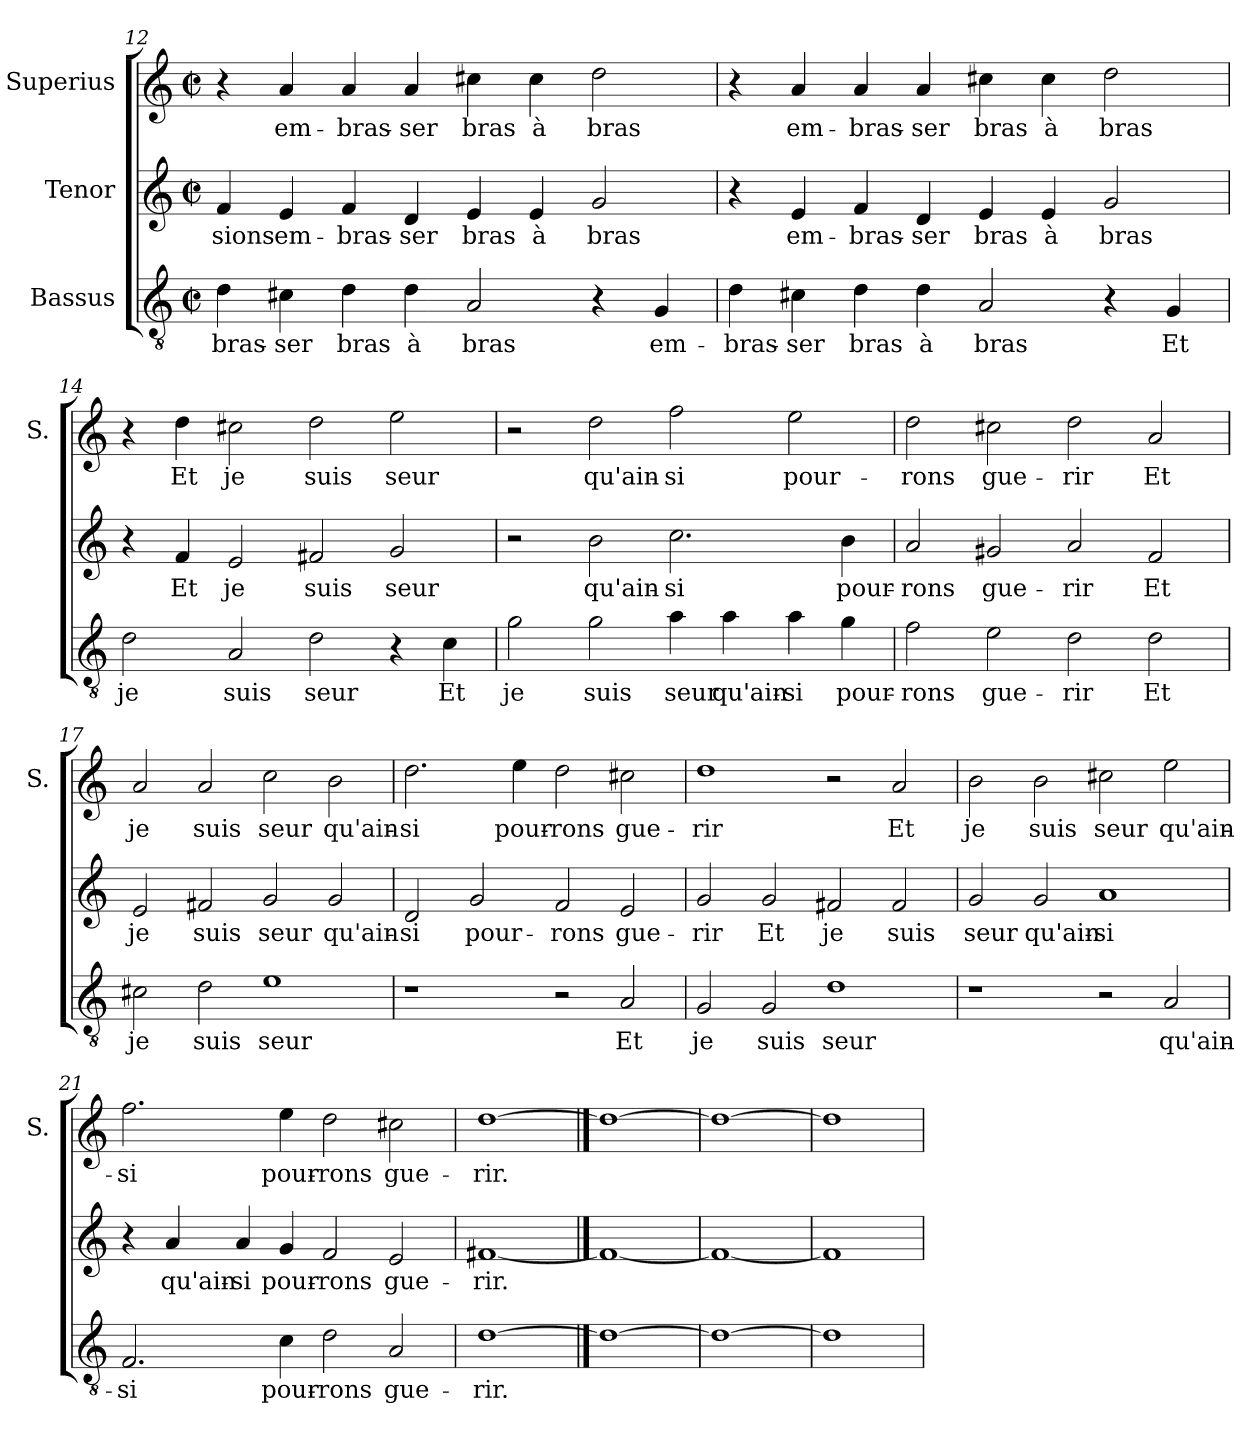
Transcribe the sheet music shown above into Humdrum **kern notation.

**kern	**text	**kern	**text	**kern	**text
*part3	*part3	*part2	*part2	*part1	*part1
*staff3	*staff3	*staff2	*staff2	*staff1	*staff1
*I"Bassus	*	*I"Tenor	*	*I"Superius	*
*	*	*	*	*I'S.	*
!!LO:LB:g=z
*clefGv2	*	*clefG2	*	*clefG2	*
*k[]	*	*k[]	*	*k[]	*
*C:	*	*C:	*	*C:	*
*M2/2	*	*M2/2	*	*M2/2	*
*met(c|)	*	*met(c|)	*	*met(c|)	*
=12	=12	=12	=12	=12	=12
4d\	-bras-	4f/	-sions	4r	.
4c#X\	-ser	4e/	em-	4a/	em-
4d\	bras	4f/	-bras-	4a/	-bras-
4d\	à	4d/	-ser	4a/	-ser
2A/	bras	4e/	bras	4cc#X\	bras
.	.	4e/	à	4cc#\	à
4r	.	2g/	bras	2dd\	bras
4G/	em-	.	.	.	.
=13	=13	=13	=13	=13	=13
4d\	-bras-	4r	.	4r	.
4c#X\	-ser	4e/	em-	4a/	em-
4d\	bras	4f/	-bras-	4a/	-bras-
4d\	à	4d/	-ser	4a/	-ser
2A/	bras	4e/	bras	4cc#X\	bras
.	.	4e/	à	4cc#\	à
4r	.	2g/	bras	2dd\	bras
4G/	Et	.	.	.	.
=14	=14	=14	=14	=14	=14
2d\	je	4r	.	4r	.
.	.	4f/	Et	4dd\	Et
2A/	suis	2e/	je	2cc#X\	je
2d\	seur	2f#X/	suis	2dd\	suis
4r	.	2g/	seur	2ee\	seur
4c\	Et	.	.	.	.
=15	=15	=15	=15	=15	=15
2g\	je	2r	.	2r	.
2g\	suis	2b\	qu'ain-	2dd\	qu'ain-
4a\	seur	2.cc\	-si	2ff\	-si
4a\	qu'ain-	.	.	.	.
4a\	-si	.	.	2ee\	pour-
4g\	pour-	4b\	pour-	.	.
!!LO:PB:g=z
=16	=16	=16	=16	=16	=16
2f\	-rons	2a/	-rons	2dd\	-rons
2e\	gue-	2g#X/	gue-	2cc#X\	gue-
2d\	-rir	2a/	-rir	2dd\	-rir
2d\	Et	2f/	Et	2a/	Et
=17	=17	=17	=17	=17	=17
2c#X\	je	2e/	je	2a/	je
2d\	suis	2f#X/	suis	2a/	suis
1e\	seur	2g/	seur	2cc\	seur
.	.	2g/	qu'ain-	2b\	qu'ain-
=18	=18	=18	=18	=18	=18
1r	.	2d/	-si	2.dd\	-si
.	.	2g/	pour-	.	.
.	.	.	.	4ee\	pour-
2r	.	2f/	-rons	2dd\	-rons
2A/	Et	2e/	gue-	2cc#X\	gue-
=19	=19	=19	=19	=19	=19
2G/	je	2g/	-rir	1dd\	-rir
2G/	suis	2g/	Et	.	.
1d\	seur	2f#X/	je	2r	.
.	.	2f#/	suis	2a/	Et
!!LO:LB:g=z
=20	=20	=20	=20	=20	=20
1r	.	2g/	seur	2b\	je
.	.	2g/	qu'ain-	2b\	suis
2r	.	1a/	-si	2cc#X\	seur
2A/	qu'ain-	.	.	2ee\	qu'ain-
=21	=21	=21	=21	=21	=21
2.F/	-si	4r	.	2.ff\	-si
.	.	4a/	qu'ain-	.	.
.	.	4a/	-si	.	.
4c\	pour-	4g/	pour-	4ee\	pour-
2d\	-rons	2f/	-rons	2dd\	-rons
2A/	gue-	2e/	gue-	2cc#X\	gue-
=22	=22	=22	=22	=22	=22
[1d\	-rir.	[1f#X/	-rir.	[1dd\	-rir.
==23	==23	==23	==23	==23	==23
1d\_	.	1f#/_	.	1dd\_	.
=24	=24	=24	=24	=24	=24
1d\_	.	1f#/_	.	1dd\_	.
=25	=25	=25	=25	=25	=25
1d\]	.	1f#/]	.	1dd\]	.
=	=	=	=	=	=
*-	*-	*-	*-	*-	*-
